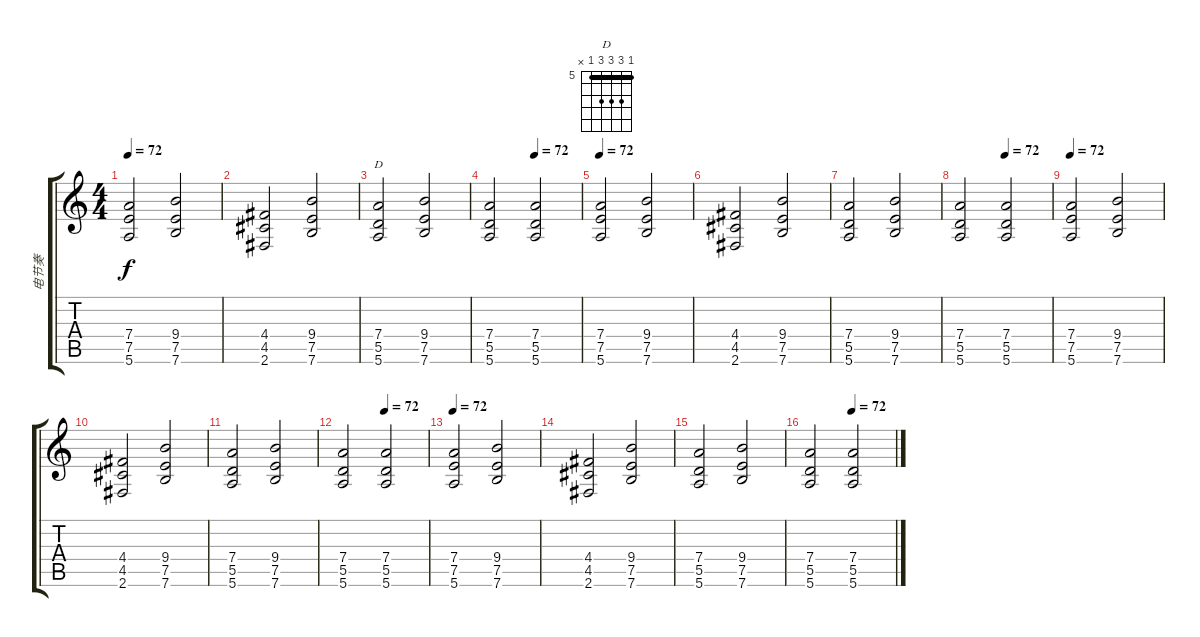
\track ("电节奏" "电节奏") {instrument overdrivenguitar}
\staff {score tabs}
\tuning (E4 B3 G3 D3 A2 E2) {hide}
\chord ("D" 5 7 7 7 5 x) {firstfret 5 barre 5}
\ts (4 4)
\tempo 72
\clef g2
\ks c
(7.4 7.5 5.6).2{dy f} (9.4 7.5 7.6).2 |
(4.4 4.5 2.6).2 (9.4 7.5 7.6).2 |
(7.4 5.5 5.6).2{ch "D"} (9.4 7.5 7.6).2 |
\tempo (72 0.5)
(7.4 5.5 5.6).2 (7.4 5.5 5.6).2{txt ""} |
\tempo 72
(7.4 7.5 5.6).2 (9.4 7.5 7.6).2 |
(4.4 4.5 2.6).2 (9.4 7.5 7.6).2 |
(7.4 5.5 5.6).2 (9.4 7.5 7.6).2 |
\tempo (72 0.5)
(7.4 5.5 5.6).2 (7.4 5.5 5.6).2 |
\tempo 72
(7.4 7.5 5.6).2 (9.4 7.5 7.6).2 |
(4.4 4.5 2.6).2 (9.4 7.5 7.6).2 |
(7.4 5.5 5.6).2 (9.4 7.5 7.6).2 |
\tempo (72 0.5)
(7.4 5.5 5.6).2 (7.4 5.5 5.6).2 |
\tempo 72
(7.4 7.5 5.6).2 (9.4 7.5 7.6).2 |
(4.4 4.5 2.6).2 (9.4 7.5 7.6).2 |
(7.4 5.5 5.6).2 (9.4 7.5 7.6).2 |
\tempo (72 0.5)
(7.4 5.5 5.6).2 (7.4 5.5 5.6).2
